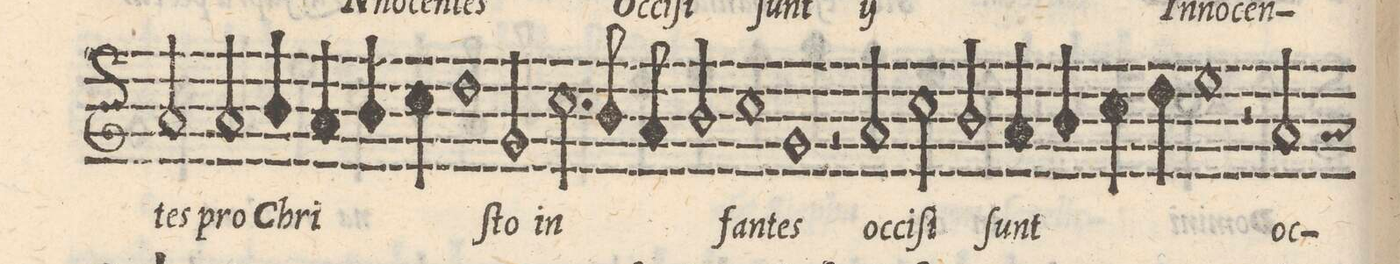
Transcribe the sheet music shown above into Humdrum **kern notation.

**kern	**text
*I"CANTO	*
*clefG2	*
*k[]	*
*met(C|)	*
*M2/1	*
=12-	=12-
2a/	-tes
2a/	pro
4b/	Chri-
4a/	.
4b/	.
4cc\	.
=13-	=13-
1dd	.
2gny/	-ſto
2.cc\	in-
=14-	=14-
8b/	.
8a/	.
2b/	.
1cc	-fan-
=15-	=15-
1g	-tes
2re	.
2a/	oc-
=16-	=16-
2cc\	-ci-
2b/	-ſi
4a/	ſunt
4b/	.
4cc\	.
4dd\	.
=17-	=17-
1ee	.
2re	.
*custos:a	*
2a/	oc-
*-	*-
